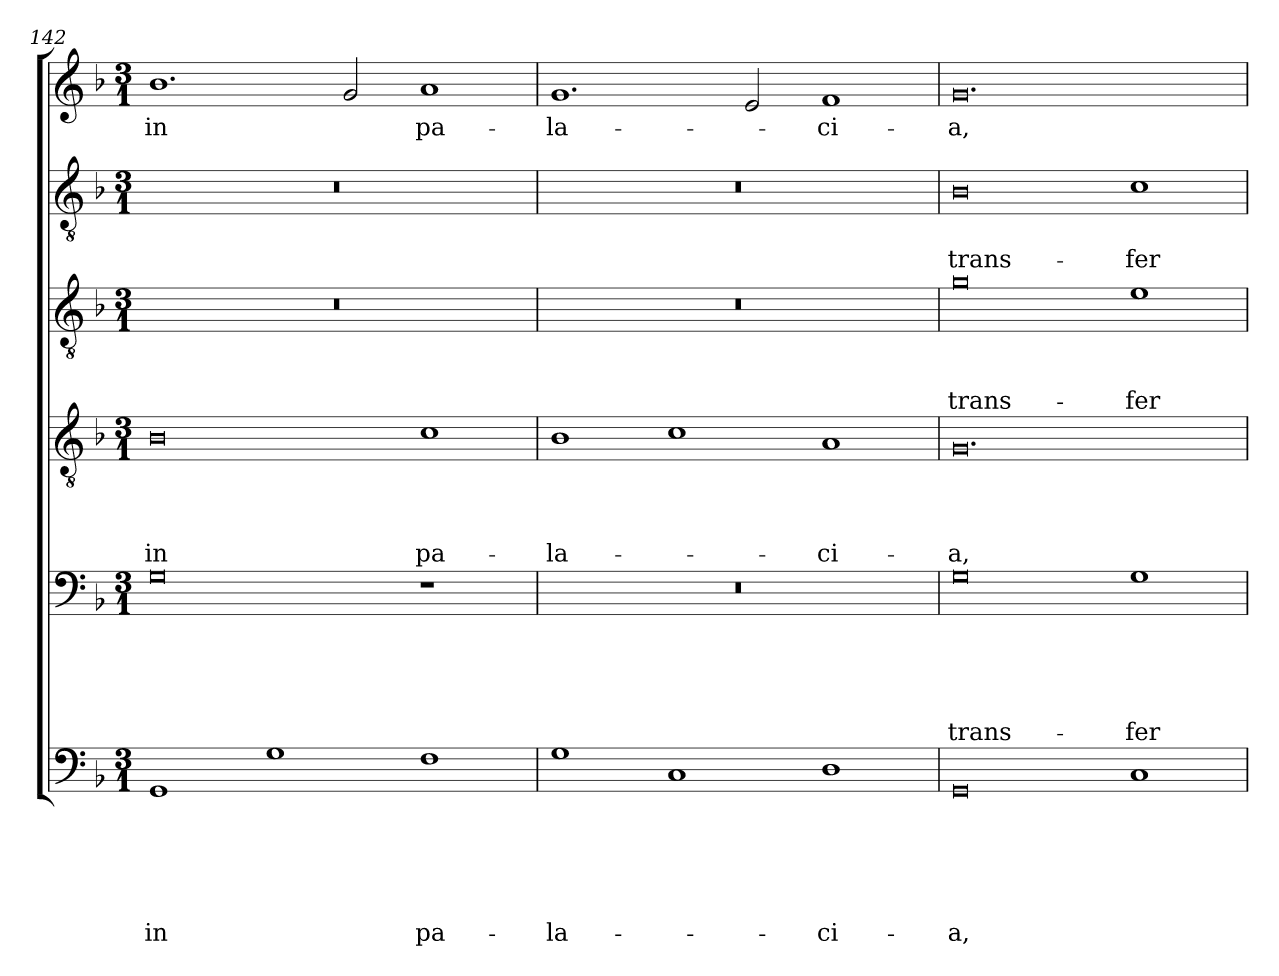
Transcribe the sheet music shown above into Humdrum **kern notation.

**kern	**text	**text	**text	**text	**text	**text	**kern	**text	**text	**text	**text	**text	**kern	**text	**text	**text	**text	**kern	**text	**text	**text	**kern	**text	**text	**kern	**text
*part6	*part6	*part6	*part6	*part6	*part6	*part6	*part5	*part5	*part5	*part5	*part5	*part5	*part4	*part4	*part4	*part4	*part4	*part3	*part3	*part3	*part3	*part2	*part2	*part2	*part1	*part1
*staff6	*staff6	*staff6	*staff6	*staff6	*staff6	*staff6	*staff5	*staff5	*staff5	*staff5	*staff5	*staff5	*staff4	*staff4	*staff4	*staff4	*staff4	*staff3	*staff3	*staff3	*staff3	*staff2	*staff2	*staff2	*staff1	*staff1
*clefF4	*	*	*	*	*	*	*clefF4	*	*	*	*	*	*clefGv2	*	*	*	*	*clefGv2	*	*	*	*clefGv2	*	*	*clefG2	*
*k[b-]	*	*	*	*	*	*	*k[b-]	*	*	*	*	*	*k[b-]	*	*	*	*	*k[b-]	*	*	*	*k[b-]	*	*	*k[b-]	*
*F:	*	*	*	*	*	*	*F:	*	*	*	*	*	*F:	*	*	*	*	*F:	*	*	*	*F:	*	*	*F:	*
*M3/1	*	*	*	*	*	*	*M3/1	*	*	*	*	*	*M3/1	*	*	*	*	*M3/1	*	*	*	*M3/1	*	*	*M3/1	*
=142	=142	=142	=142	=142	=142	=142	=142	=142	=142	=142	=142	=142	=142	=142	=142	=142	=142	=142	=142	=142	=142	=142	=142	=142	=142	=142
!	!	!	!	!	!	!LO:LY:b	!	!	!	!	!	!	!	!	!	!	!LO:LY:b	!	!	!	!	!	!	!	!	!LO:LY:b
1GG	.	.	.	.	.	in	0G	.	.	.	.	.	0B-	.	.	.	in	0.r	.	.	.	0.r	.	.	1.b-	in
1G	.	.	.	.	.	.	.	.	.	.	.	.	.	.	.	.	.	.	.	.	.	.	.	.	.	.
.	.	.	.	.	.	.	.	.	.	.	.	.	.	.	.	.	.	.	.	.	.	.	.	.	2g/	.
!	!	!	!	!	!	!LO:LY:b	!	!	!	!	!	!	!	!	!	!	!LO:LY:b	!	!	!	!	!	!	!	!	!LO:LY:b
1F	.	.	.	.	.	pa-	1r	.	.	.	.	.	1c	.	.	.	pa-	.	.	.	.	.	.	.	1a	pa-
=143	=143	=143	=143	=143	=143	=143	=143	=143	=143	=143	=143	=143	=143	=143	=143	=143	=143	=143	=143	=143	=143	=143	=143	=143	=143	=143
!	!	!	!	!	!	!LO:LY:b	!	!	!	!	!	!	!	!	!	!	!LO:LY:b	!	!	!	!	!	!	!	!	!LO:LY:b
1G	.	.	.	.	.	-la-	0.r	.	.	.	.	.	1B-	.	.	.	-la-	0.r	.	.	.	0.r	.	.	1.g	-la-
1C	.	.	.	.	.	.	.	.	.	.	.	.	1c	.	.	.	.	.	.	.	.	.	.	.	.	.
.	.	.	.	.	.	.	.	.	.	.	.	.	.	.	.	.	.	.	.	.	.	.	.	.	2e/	.
!	!	!	!	!	!	!LO:LY:b	!	!	!	!	!	!	!	!	!	!	!LO:LY:b	!	!	!	!	!	!	!	!	!LO:LY:b
1D	.	.	.	.	.	-ci-	.	.	.	.	.	.	1A	.	.	.	-ci-	.	.	.	.	.	.	.	1f	-ci-
=144	=144	=144	=144	=144	=144	=144	=144	=144	=144	=144	=144	=144	=144	=144	=144	=144	=144	=144	=144	=144	=144	=144	=144	=144	=144	=144
!	!	!	!	!	!	!LO:LY:b	!	!	!	!	!	!LO:LY:b	!	!	!	!	!LO:LY:b	!	!	!	!LO:LY:b	!	!	!LO:LY:b	!	!LO:LY:b
0GG	.	.	.	.	.	-a,	0G	.	.	.	.	trans-	0.G	.	.	.	-a,	0g	.	.	trans-	0B-	.	trans-	0.g	-a,
!	!	!	!	!	!	!	!	!	!	!	!	!LO:LY:b	!	!	!	!	!	!	!	!	!LO:LY:b	!	!	!LO:LY:b	!	!
1C	.	.	.	.	.	.	1G	.	.	.	.	-fer	.	.	.	.	.	1e	.	.	-fer	1c	.	-fer	.	.
=	=	=	=	=	=	=	=	=	=	=	=	=	=	=	=	=	=	=	=	=	=	=	=	=	=	=
*-	*-	*-	*-	*-	*-	*-	*-	*-	*-	*-	*-	*-	*-	*-	*-	*-	*-	*-	*-	*-	*-	*-	*-	*-	*-	*-
